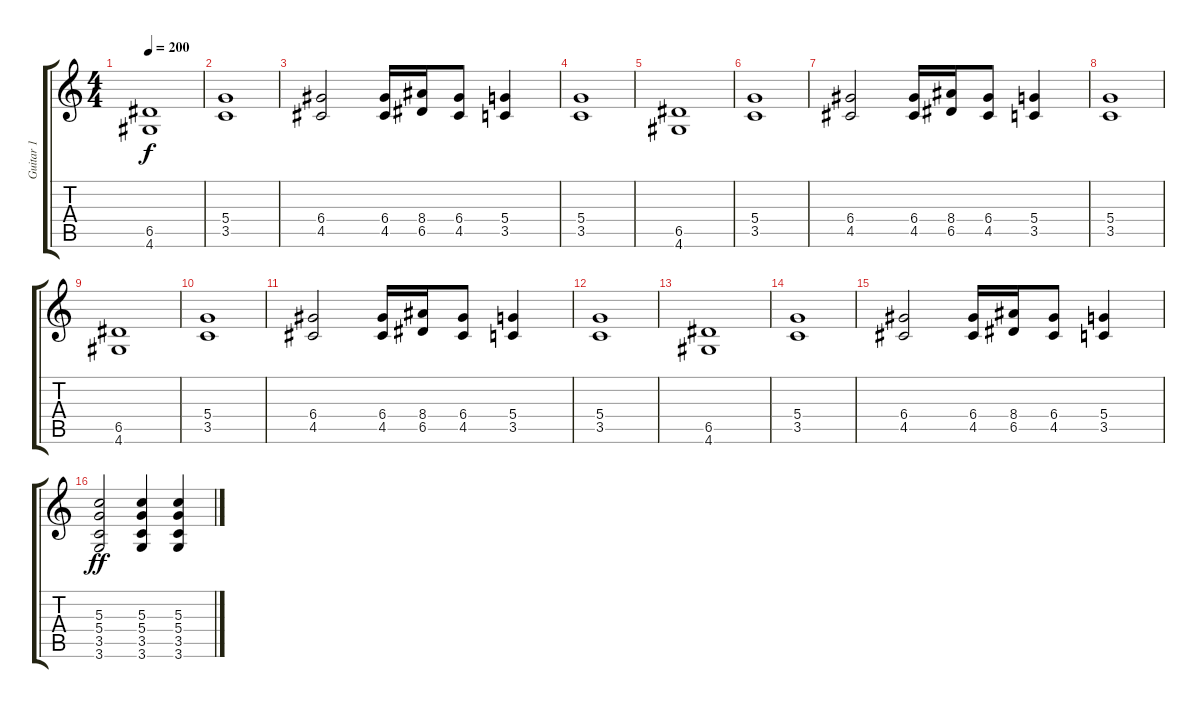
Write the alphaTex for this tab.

\track ("Guitar 1" "Guitar 1") {instrument distortionguitar}
\staff {score tabs}
\tuning (E4 B3 G3 D3 A2 E2) {hide}
\ts (4 4)
\tempo 200
\clef g2
\ks c
(6.5 4.6).1{dy f} |
(5.4 3.5).1 |
(6.4 4.5).2 (6.4 4.5).16 (8.4 6.5).16 (6.4 4.5).8 (5.4 3.5).4 |
(5.4 3.5).1 |
(6.5 4.6).1 |
(5.4 3.5).1 |
(6.4 4.5).2 (6.4 4.5).16 (8.4 6.5).16 (6.4 4.5).8 (5.4 3.5).4 |
(5.4 3.5).1 |
(6.5 4.6).1 |
(5.4 3.5).1 |
(6.4 4.5).2 (6.4 4.5).16 (8.4 6.5).16 (6.4 4.5).8 (5.4 3.5).4 |
(5.4 3.5).1 |
(6.5 4.6).1 |
(5.4 3.5).1 |
(6.4 4.5).2 (6.4 4.5).16 (8.4 6.5).16 (6.4 4.5).8 (5.4 3.5).4 |
(5.3 5.4 3.5 3.6).2{dy ff} (5.3 5.4 3.5 3.6).4 (5.3 5.4{ss} 3.5{ss} 3.6{ss}).4
